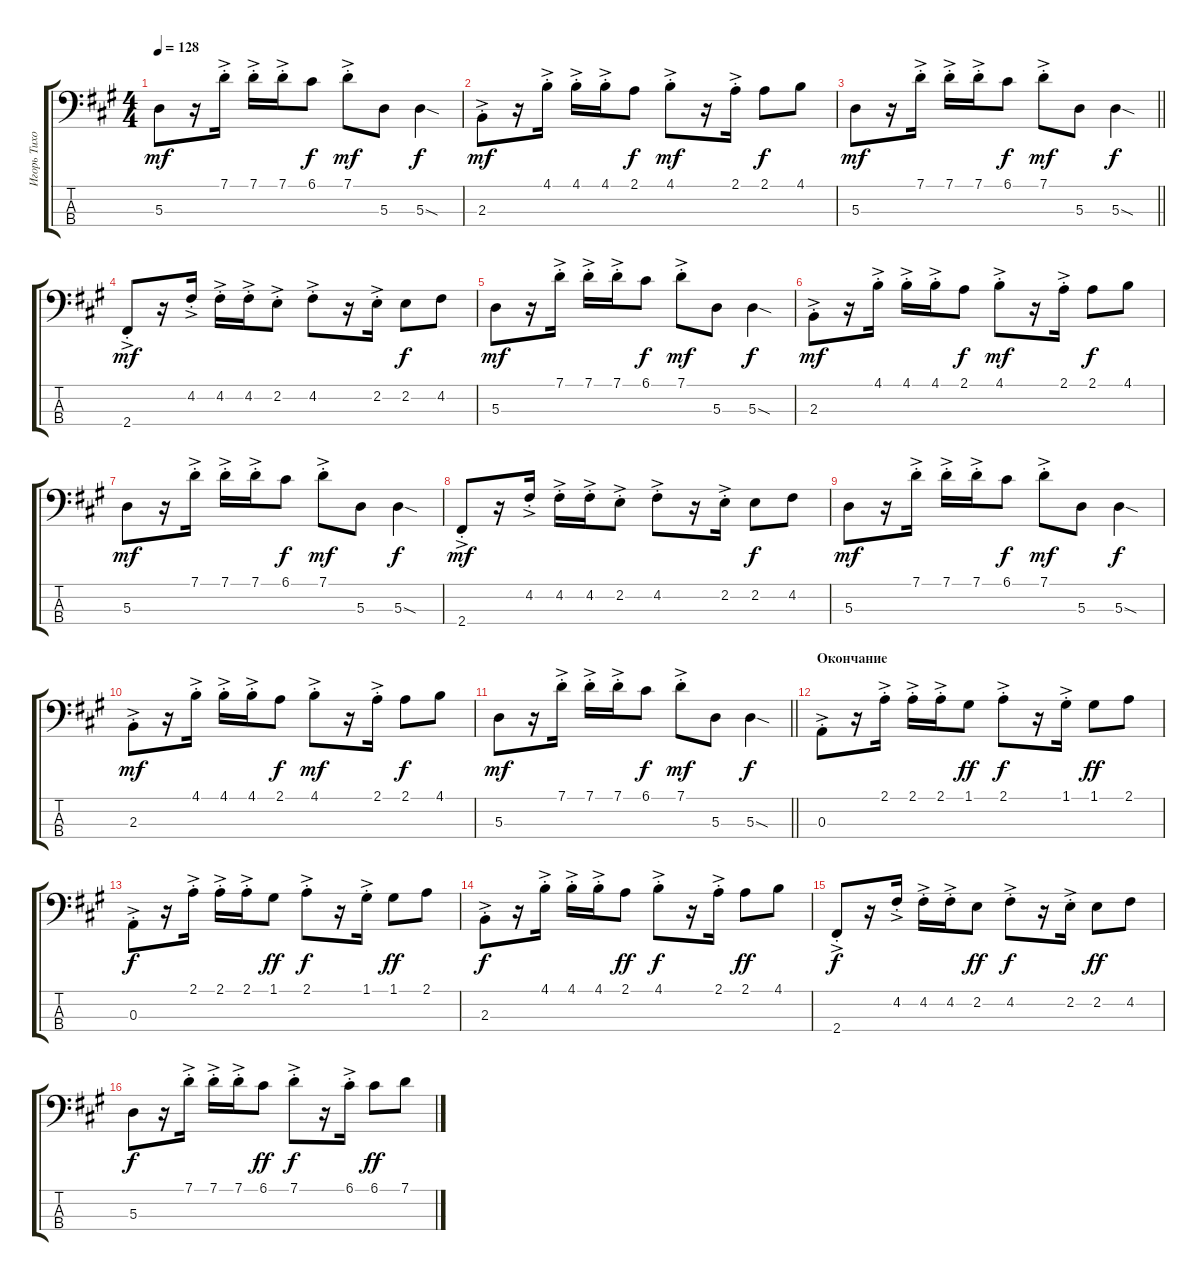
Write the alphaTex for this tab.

\track ("Игорь Тихомиров" "Игорь Тихо") {instrument electricbassfinger}
\staff {score tabs}
\tuning (G2 D2 A1 E1) {hide}
\ts (4 4)
\tempo 128
\clef f4
\ks f#minor
5.3.8{dy mf} r.16 7.1{ac st}.16 7.1{ac st}.16 7.1{ac st}.16 6.1.8{dy f} 7.1{ac st}.8{dy mf} 5.3.8 5.3{sod}.4{dy f} |
2.3{ac st}.8{dy mf} r.16 4.1{ac st}.16 4.1{ac st}.16 4.1{ac st}.16 2.1.8{dy f} 4.1{ac st}.8{dy mf} r.16 2.1{ac st}.16 2.1.8{dy f} 4.1.8 |
\barLineRight lightlight
5.3.8{dy mf} r.16 7.1{ac st}.16 7.1{ac st}.16 7.1{ac st}.16 6.1.8{dy f} 7.1{ac st}.8{dy mf} 5.3.8 5.3{sod}.4{dy f} |
2.4{ac st}.8{dy mf} r.16 4.2{ac st}.16 4.2{ac st}.16 4.2{ac st}.16 2.2{ac st}.8 4.2{ac st}.8 r.16 2.2{ac st}.16 2.2.8{dy f} 4.2.8 |
5.3.8{dy mf} r.16 7.1{ac st}.16 7.1{ac st}.16 7.1{ac st}.16 6.1.8{dy f} 7.1{ac st}.8{dy mf} 5.3.8 5.3{sod}.4{dy f} |
2.3{ac st}.8{dy mf} r.16 4.1{ac st}.16 4.1{ac st}.16 4.1{ac st}.16 2.1.8{dy f} 4.1{ac st}.8{dy mf} r.16 2.1{ac st}.16 2.1.8{dy f} 4.1.8 |
5.3.8{dy mf} r.16 7.1{ac st}.16 7.1{ac st}.16 7.1{ac st}.16 6.1.8{dy f} 7.1{ac st}.8{dy mf} 5.3.8 5.3{sod}.4{dy f} |
2.4{ac st}.8{dy mf} r.16 4.2{ac st}.16 4.2{ac st}.16 4.2{ac st}.16 2.2{ac st}.8 4.2{ac st}.8 r.16 2.2{ac st}.16 2.2.8{dy f} 4.2.8 |
5.3.8{dy mf} r.16 7.1{ac st}.16 7.1{ac st}.16 7.1{ac st}.16 6.1.8{dy f} 7.1{ac st}.8{dy mf} 5.3.8 5.3{sod}.4{dy f} |
2.3{ac st}.8{dy mf} r.16 4.1{ac st}.16 4.1{ac st}.16 4.1{ac st}.16 2.1.8{dy f} 4.1{ac st}.8{dy mf} r.16 2.1{ac st}.16 2.1.8{dy f} 4.1.8 |
\barLineRight lightlight
5.3.8{dy mf} r.16 7.1{ac st}.16 7.1{ac st}.16 7.1{ac st}.16 6.1.8{dy f} 7.1{ac st}.8{dy mf} 5.3.8 5.3{sod}.4{dy f} |
\section ("" "Окончание")
0.3{ac st}.8 r.16 2.1{ac st}.16 2.1{ac st}.16 2.1{ac st}.16 1.1.8{dy ff} 2.1{ac st}.8{dy f} r.16 1.1{ac st}.16 1.1.8{dy ff} 2.1.8 |
0.3{ac st}.8{dy f} r.16 2.1{ac st}.16 2.1{ac st}.16 2.1{ac st}.16 1.1.8{dy ff} 2.1{ac st}.8{dy f} r.16 1.1{ac st}.16 1.1.8{dy ff} 2.1.8 |
2.3{ac st}.8{dy f} r.16 4.1{ac st}.16 4.1{ac st}.16 4.1{ac st}.16 2.1.8{dy ff} 4.1{ac st}.8{dy f} r.16 2.1{ac st}.16 2.1.8{dy ff} 4.1.8 |
2.4{ac st}.8{dy f} r.16 4.2{ac st}.16 4.2{ac st}.16 4.2{ac st}.16 2.2.8{dy ff} 4.2{ac st}.8{dy f} r.16 2.2{ac st}.16 2.2.8{dy ff} 4.2.8 |
5.3.8{dy f} r.16 7.1{ac st}.16 7.1{ac st}.16 7.1{ac st}.16 6.1.8{dy ff} 7.1{ac st}.8{dy f} r.16 6.1{ac st}.16 6.1.8{dy ff} 7.1.8
